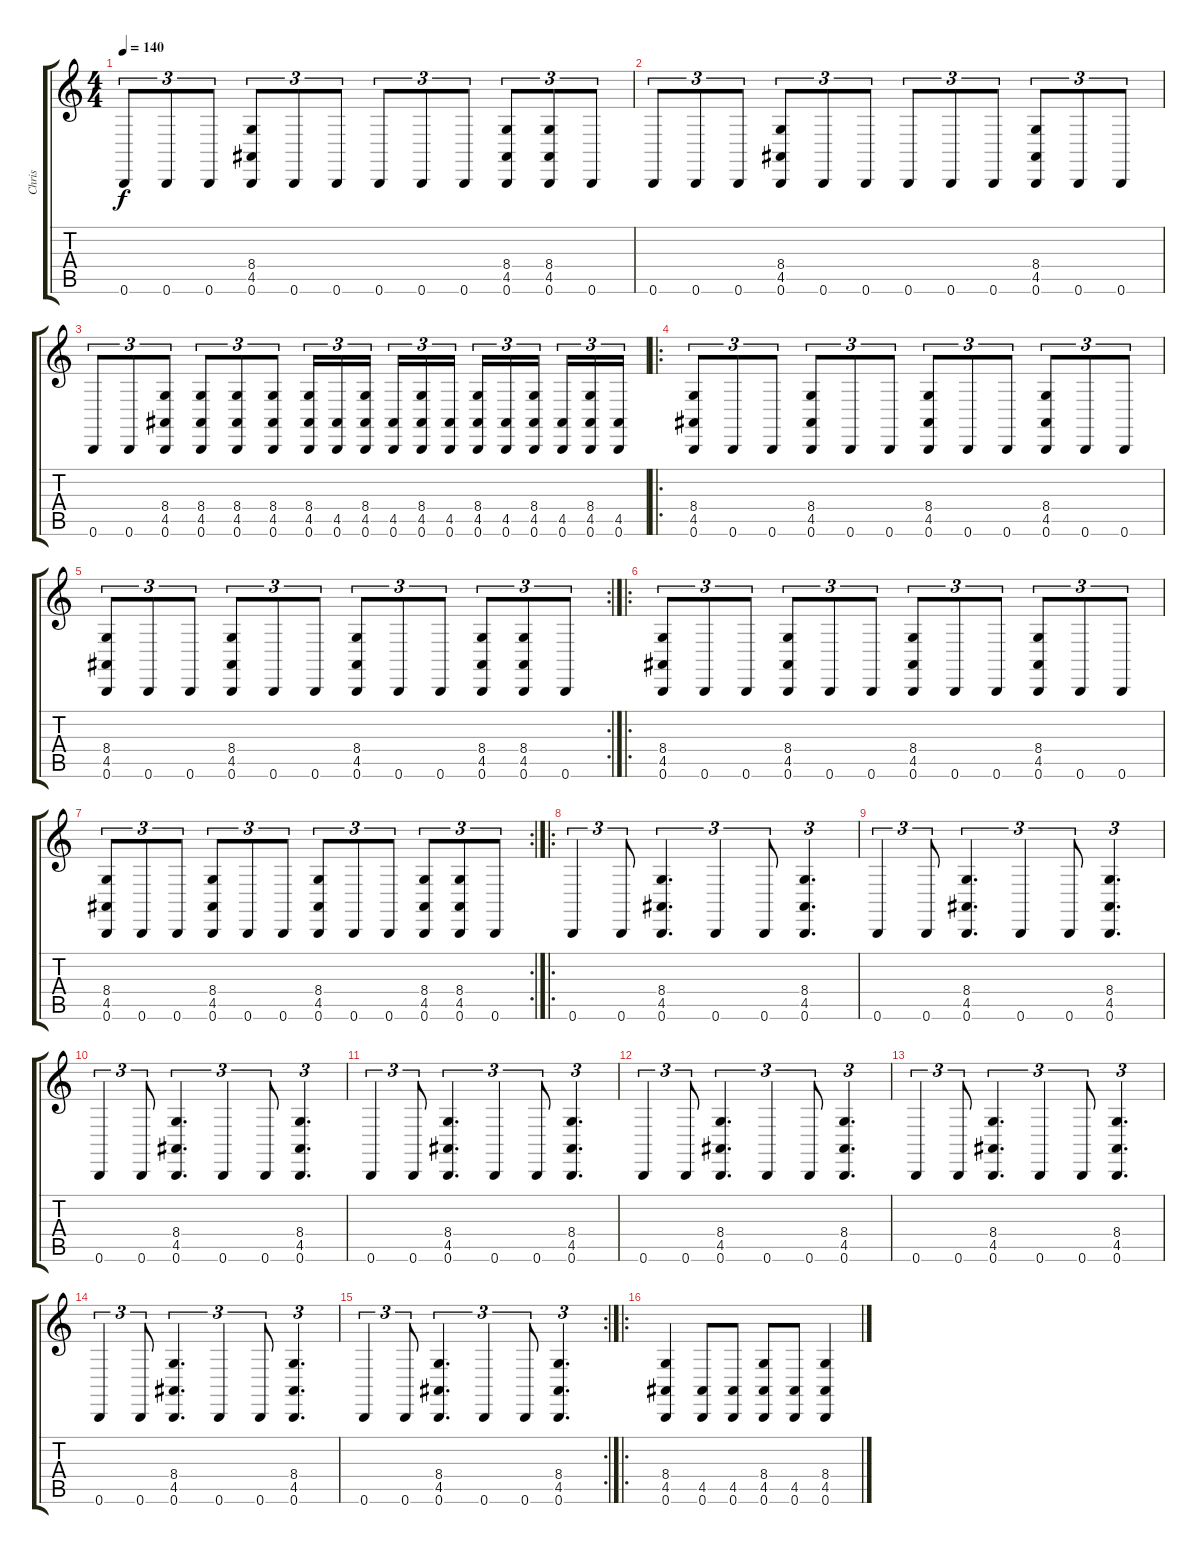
\track ("Chris" "Chris") {instrument melodictom}
\staff {score tabs}
\tuning (Db4 Ab3 E3 B2 Gb2 B1) {hide}
\ts (4 4)
\tempo 140
\clef g2
\ks c
0.6.8{tu (3 2) dy f} 0.6.8{tu (3 2)} 0.6.8{tu (3 2)} (8.4 4.5 0.6).8{tu (3 2)} 0.6.8{tu (3 2)} 0.6.8{tu (3 2)} 0.6.8{tu (3 2)} 0.6.8{tu (3 2)} 0.6.8{tu (3 2)} (8.4 4.5 0.6).8{tu (3 2)} (8.4 4.5 0.6).8{tu (3 2)} 0.6.8{tu (3 2)} |
0.6.8{tu (3 2)} 0.6.8{tu (3 2)} 0.6.8{tu (3 2)} (8.4 4.5 0.6).8{tu (3 2)} 0.6.8{tu (3 2)} 0.6.8{tu (3 2)} 0.6.8{tu (3 2)} 0.6.8{tu (3 2)} 0.6.8{tu (3 2)} (8.4 4.5 0.6).8{tu (3 2)} 0.6.8{tu (3 2)} 0.6.8{tu (3 2)} |
0.6.8{tu (3 2)} 0.6.8{tu (3 2)} (8.4 4.5 0.6).8{tu (3 2)} (8.4 4.5 0.6).8{tu (3 2)} (8.4 4.5 0.6).8{tu (3 2)} (8.4 4.5 0.6).8{tu (3 2)} (8.4 4.5 0.6).16{tu (3 2)} (4.5 0.6).16{tu (3 2)} (8.4 4.5 0.6).16{tu (3 2)} (4.5 0.6).16{tu (3 2)} (8.4 4.5 0.6).16{tu (3 2)} (4.5 0.6).16{tu (3 2)} (8.4 4.5 0.6).16{tu (3 2)} (4.5 0.6).16{tu (3 2)} (8.4 4.5 0.6).16{tu (3 2)} (4.5 0.6).16{tu (3 2)} (8.4 4.5 0.6).16{tu (3 2)} (4.5 0.6).16{tu (3 2)} |
\ro
(8.4 4.5 0.6).8{tu (3 2)} 0.6.8{tu (3 2)} 0.6.8{tu (3 2)} (8.4 4.5 0.6).8{tu (3 2)} 0.6.8{tu (3 2)} 0.6.8{tu (3 2)} (8.4 4.5 0.6).8{tu (3 2)} 0.6.8{tu (3 2)} 0.6.8{tu (3 2)} (8.4 4.5 0.6).8{tu (3 2)} 0.6.8{tu (3 2)} 0.6.8{tu (3 2)} |
\rc 2
(8.4 4.5 0.6).8{tu (3 2)} 0.6.8{tu (3 2)} 0.6.8{tu (3 2)} (8.4 4.5 0.6).8{tu (3 2)} 0.6.8{tu (3 2)} 0.6.8{tu (3 2)} (8.4 4.5 0.6).8{tu (3 2)} 0.6.8{tu (3 2)} 0.6.8{tu (3 2)} (8.4 4.5 0.6).8{tu (3 2)} (8.4 4.5 0.6).8{tu (3 2)} 0.6.8{tu (3 2)} |
\ro
(8.4 4.5 0.6).8{tu (3 2)} 0.6.8{tu (3 2)} 0.6.8{tu (3 2)} (8.4 4.5 0.6).8{tu (3 2)} 0.6.8{tu (3 2)} 0.6.8{tu (3 2)} (8.4 4.5 0.6).8{tu (3 2)} 0.6.8{tu (3 2)} 0.6.8{tu (3 2)} (8.4 4.5 0.6).8{tu (3 2)} 0.6.8{tu (3 2)} 0.6.8{tu (3 2)} |
\rc 2
(8.4 4.5 0.6).8{tu (3 2)} 0.6.8{tu (3 2)} 0.6.8{tu (3 2)} (8.4 4.5 0.6).8{tu (3 2)} 0.6.8{tu (3 2)} 0.6.8{tu (3 2)} (8.4 4.5 0.6).8{tu (3 2)} 0.6.8{tu (3 2)} 0.6.8{tu (3 2)} (8.4 4.5 0.6).8{tu (3 2)} (8.4 4.5 0.6).8{tu (3 2)} 0.6.8{tu (3 2)} |
\ro
0.6.4{tu (3 2)} 0.6.8{tu (3 2)} (8.4 4.5 0.6).4{d tu (3 2)} 0.6.4{tu (3 2)} 0.6.8{tu (3 2)} (8.4 4.5 0.6).4{d tu (3 2)} |
0.6.4{tu (3 2)} 0.6.8{tu (3 2)} (8.4 4.5 0.6).4{d tu (3 2)} 0.6.4{tu (3 2)} 0.6.8{tu (3 2)} (8.4 4.5 0.6).4{d tu (3 2)} |
0.6.4{tu (3 2)} 0.6.8{tu (3 2)} (8.4 4.5 0.6).4{d tu (3 2)} 0.6.4{tu (3 2)} 0.6.8{tu (3 2)} (8.4 4.5 0.6).4{d tu (3 2)} |
0.6.4{tu (3 2)} 0.6.8{tu (3 2)} (8.4 4.5 0.6).4{d tu (3 2)} 0.6.4{tu (3 2)} 0.6.8{tu (3 2)} (8.4 4.5 0.6).4{d tu (3 2)} |
0.6.4{tu (3 2)} 0.6.8{tu (3 2)} (8.4 4.5 0.6).4{d tu (3 2)} 0.6.4{tu (3 2)} 0.6.8{tu (3 2)} (8.4 4.5 0.6).4{d tu (3 2)} |
0.6.4{tu (3 2)} 0.6.8{tu (3 2)} (8.4 4.5 0.6).4{d tu (3 2)} 0.6.4{tu (3 2)} 0.6.8{tu (3 2)} (8.4 4.5 0.6).4{d tu (3 2)} |
0.6.4{tu (3 2)} 0.6.8{tu (3 2)} (8.4 4.5 0.6).4{d tu (3 2)} 0.6.4{tu (3 2)} 0.6.8{tu (3 2)} (8.4 4.5 0.6).4{d tu (3 2)} |
\rc 2
0.6.4{tu (3 2)} 0.6.8{tu (3 2)} (8.4 4.5 0.6).4{d tu (3 2)} 0.6.4{tu (3 2)} 0.6.8{tu (3 2)} (8.4 4.5 0.6).4{d tu (3 2)} |
\ro
(8.4 4.5 0.6).4 (4.5 0.6).8 (4.5 0.6).8 (8.4 4.5 0.6).8 (4.5 0.6).8 (8.4 4.5 0.6).4
